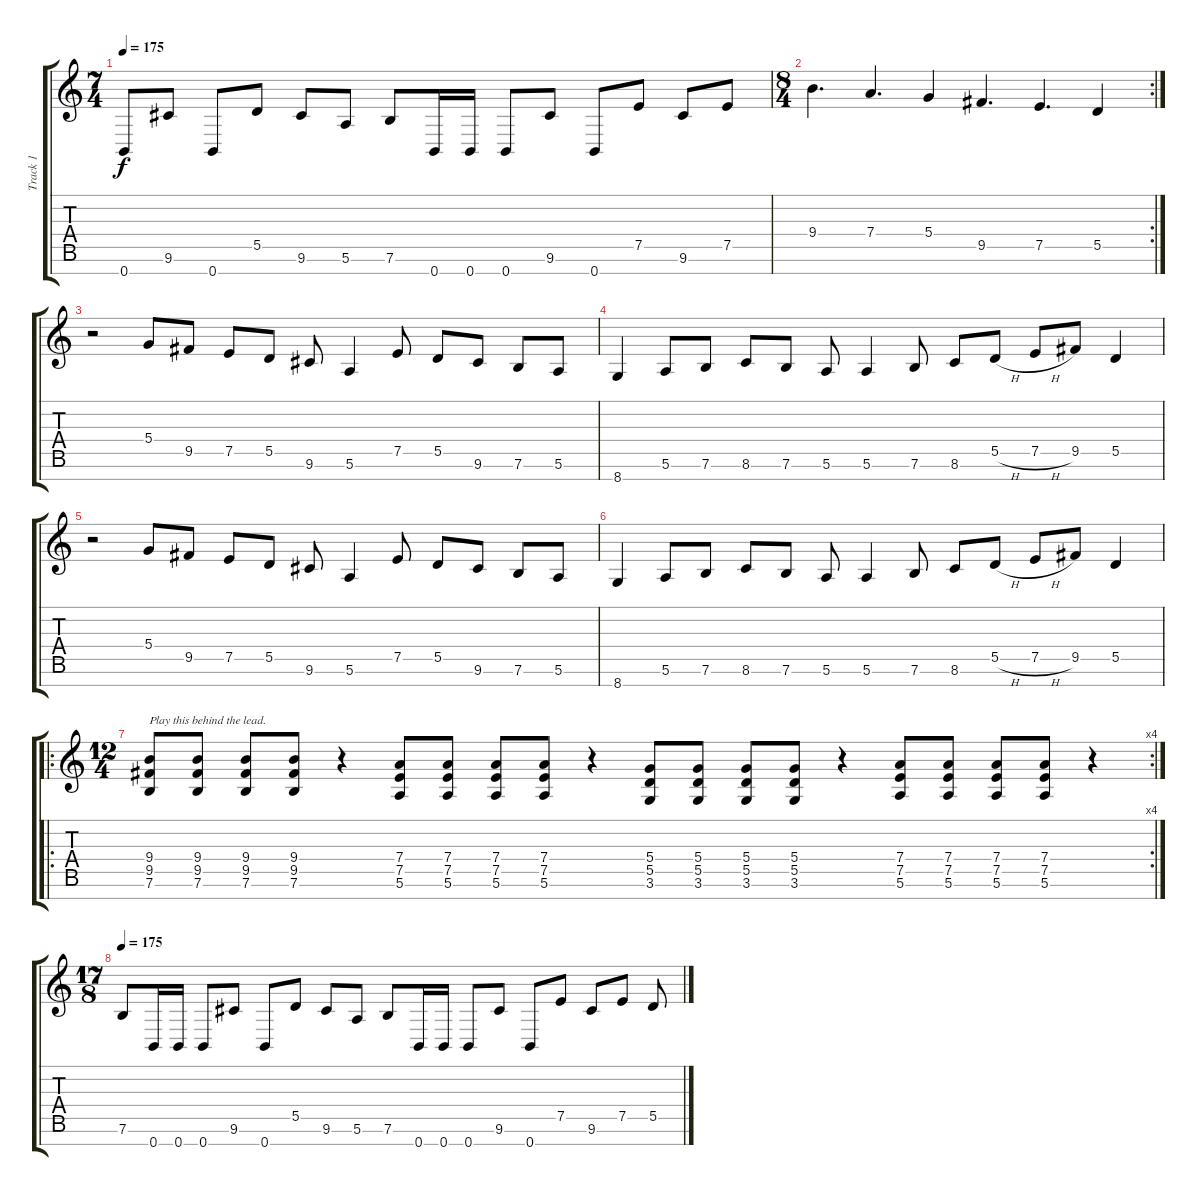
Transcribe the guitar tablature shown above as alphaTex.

\track ("Track 1" "Track 1") {instrument distortionguitar}
\staff {score tabs}
\tuning (E4 B3 G3 D3 A2 E2 B1) {hide}
\ts (7 4)
\tempo 175
\clef g2
\ks c
0.7.8{dy f} 9.6.8 0.7.8 5.5.8 9.6.8 5.6.8 7.6.8 0.7.16 0.7.16 0.7.8 9.6.8 0.7.8 7.5.8 9.6.8 7.5.8 |
\rc 2
\ts (8 4)
9.4.4{d} 7.4.4{d} 5.4.4 9.5.4{d} 7.5.4{d} 5.5.4 |
r.2 5.4.8 9.5.8 7.5.8 5.5.8 9.6.8 5.6.4 7.5.8 5.5.8 9.6.8 7.6.8 5.6.8 |
8.7.4 5.6.8 7.6.8 8.6.8 7.6.8 5.6.8 5.6.4 7.6.8 8.6.8 5.5{h}.8 7.5{h}.8 9.5.8 5.5.4 |
r.2 5.4.8 9.5.8 7.5.8 5.5.8 9.6.8 5.6.4 7.5.8 5.5.8 9.6.8 7.6.8 5.6.8 |
8.7.4 5.6.8 7.6.8 8.6.8 7.6.8 5.6.8 5.6.4 7.6.8 8.6.8 5.5{h}.8 7.5{h}.8 9.5.8 5.5.4 |
\ro
\rc 4
\ts (12 4)
(9.4 9.5 7.6).8{txt "Play this behind the lead."} (9.4 9.5 7.6).8 (9.4 9.5 7.6).8 (9.4 9.5 7.6).8 r.4 (7.4 7.5 5.6).8 (7.4 7.5 5.6).8 (7.4 7.5 5.6).8 (7.4 7.5 5.6).8 r.4 (5.4 5.5 3.6).8 (5.4 5.5 3.6).8 (5.4 5.5 3.6).8 (5.4 5.5 3.6).8 r.4 (7.4 7.5 5.6).8 (7.4 7.5 5.6).8 (7.4 7.5 5.6).8 (7.4 7.5 5.6).8 r.4 |
\ts (17 8)
\tempo 175
7.6.8 0.7.16 0.7.16 0.7.8 9.6.8 0.7.8 5.5.8 9.6.8 5.6.8 7.6.8 0.7.16 0.7.16 0.7.8 9.6.8 0.7.8 7.5.8 9.6.8 7.5.8 5.5.8
